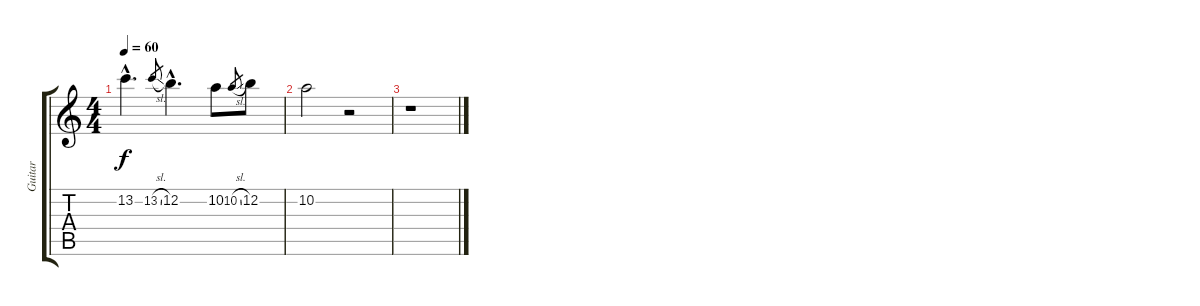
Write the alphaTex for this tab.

\track ("Guitar" "Guitar") {instrument electricguitarclean}
\staff {score tabs}
\tuning (E4 B3 G3 D3 A2 E2) {hide}
\ts (4 4)
\tempo 60
\clef g2
\ks c
13.2{hac}.4{d dy f} 13.2{sl}.8{gr} 12.2{hac}.4{d} 10.2.8 10.2{sl}.8{gr} 12.2.8 |
10.2.2 r.2 |
r.1
